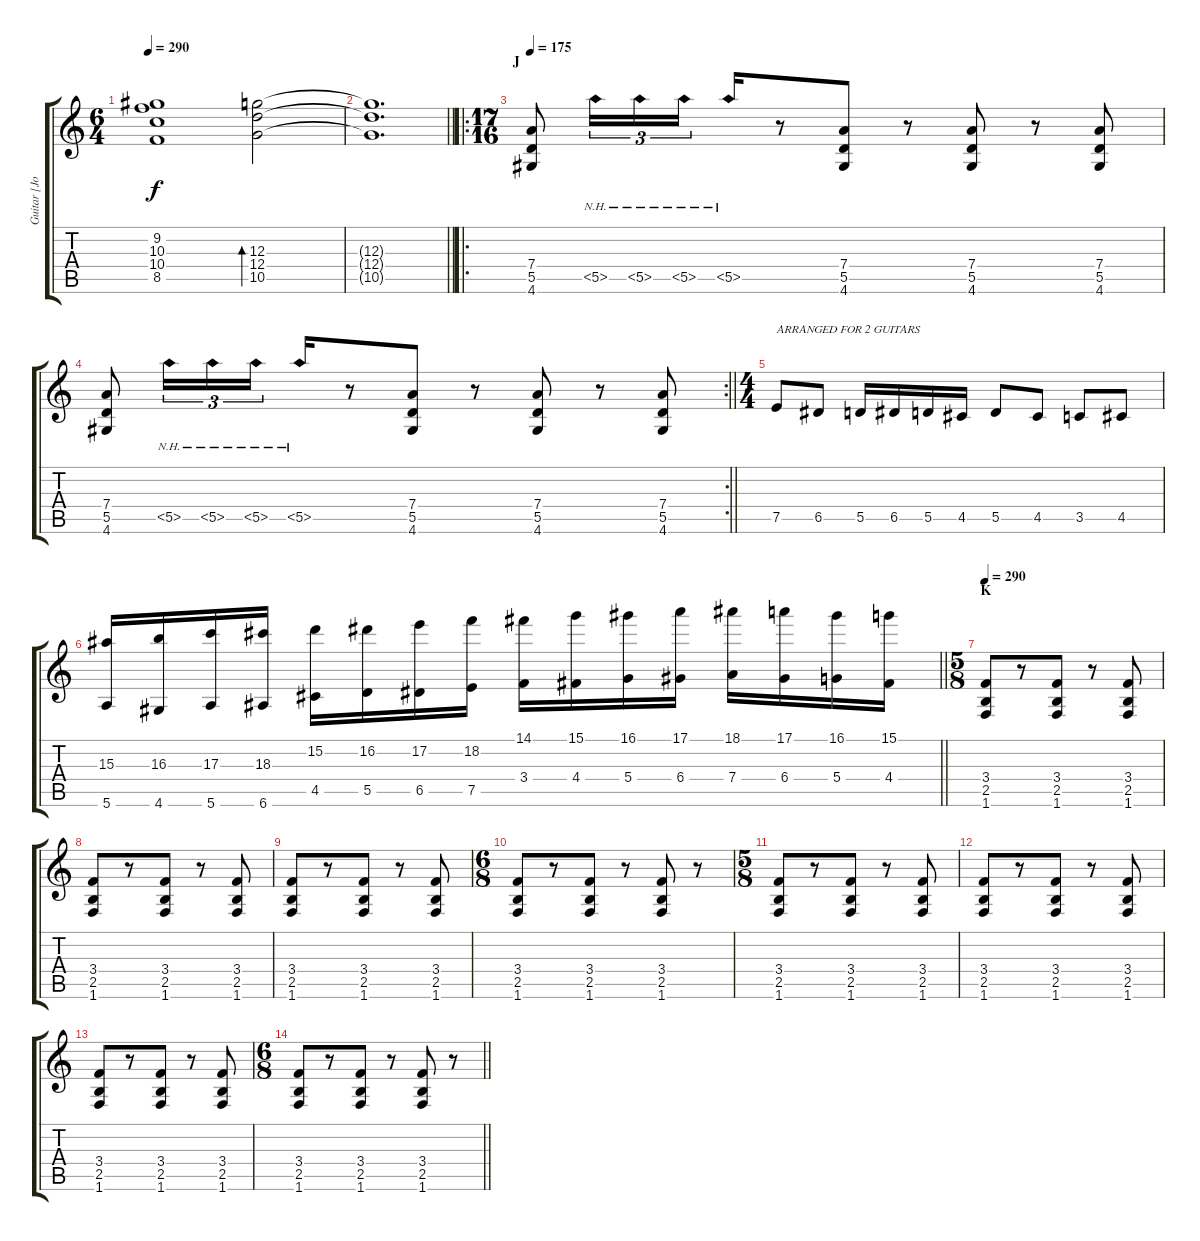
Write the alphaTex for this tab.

\track ("Guitar [John]" "Guitar [Jo") {instrument distortionguitar}
\staff {score tabs}
\tuning (E4 B3 G3 D3 A2 E2) {hide}
\ts (6 4)
\tempo 290
\clef g2
\ks c
(9.2{t} 10.3{t} 10.4{t} 8.5{t}).1{dy f} (12.3 12.4 10.5).2{bd 240} |
\barLineRight lightlight
(12.3{t} 12.4{t} 10.5{t}).1{d} |
\ro
\ts (17 16)
\section ("" "J")
\tempo 175
(7.4 5.5 4.6).8{volume 13 instrument distortionguitar} 5.5{nh}.16{tu (3 2)} 5.5{nh}.16{tu (3 2)} 5.5{nh}.16{tu (3 2)} 5.5{nh}.16 r.8 (7.4 5.5 4.6).8 r.8 (7.4 5.5 4.6).8 r.8 (7.4 5.5 4.6).8 |
\rc 2
\barLineRight lightlight
(7.4 5.5 4.6).8 5.5{nh}.16{tu (3 2)} 5.5{nh}.16{tu (3 2)} 5.5{nh}.16{tu (3 2)} 5.5{nh}.16 r.8 (7.4 5.5 4.6).8 r.8 (7.4 5.5 4.6).8 r.8 (7.4 5.5 4.6).8 |
\ts (4 4)
\section ("" "")
7.5.8{txt "ARRANGED FOR 2 GUITARS"} 6.5.8 5.5.16 6.5.16 5.5.16 4.5.16 5.5.8 4.5.8 3.5.8 4.5.8 |
\barLineRight lightlight
(15.3 5.6).16 (16.3 4.6).16 (17.3 5.6).16 (18.3 6.6).16 (15.2 4.5).16 (16.2 5.5).16 (17.2 6.5).16 (18.2 7.5).16 (14.1 3.4).16 (15.1 4.4).16 (16.1 5.4).16 (17.1 6.4).16 (18.1 7.4).16 (17.1 6.4).16 (16.1 5.4).16 (15.1 4.4).16 |
\ts (5 8)
\section ("" "K")
\tempo 290
(3.4 2.5 1.6).8 r.8 (3.4 2.5 1.6).8 r.8 (3.4 2.5 1.6).8 |
(3.4 2.5 1.6).8 r.8 (3.4 2.5 1.6).8 r.8 (3.4 2.5 1.6).8 |
(3.4 2.5 1.6).8 r.8 (3.4 2.5 1.6).8 r.8 (3.4 2.5 1.6).8 |
\ts (6 8)
(3.4 2.5 1.6).8 r.8 (3.4 2.5 1.6).8 r.8 (3.4 2.5 1.6).8 r.8 |
\ts (5 8)
(3.4 2.5 1.6).8 r.8 (3.4 2.5 1.6).8 r.8 (3.4 2.5 1.6).8 |
(3.4 2.5 1.6).8 r.8 (3.4 2.5 1.6).8 r.8 (3.4 2.5 1.6).8 |
(3.4 2.5 1.6).8 r.8 (3.4 2.5 1.6).8 r.8 (3.4 2.5 1.6).8 |
\ts (6 8)
\barLineRight lightlight
(3.4 2.5 1.6).8 r.8 (3.4 2.5 1.6).8 r.8 (3.4 2.5 1.6).8 r.8
